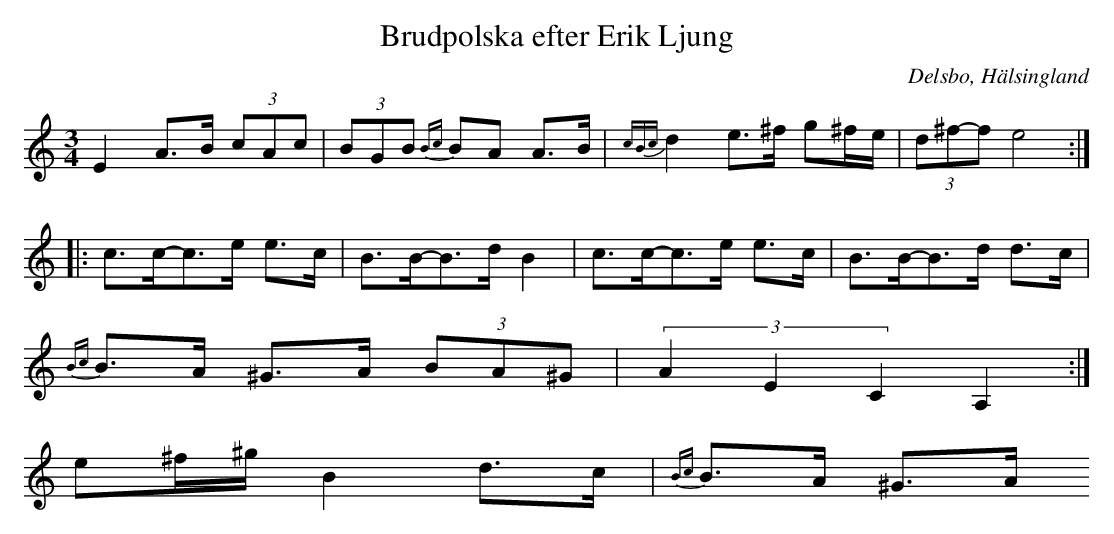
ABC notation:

X:1
T: Brudpolska efter Erik Ljung
O: Delsbo, Hälsingland
M: 3/4
L: 1/8
K: Am
E2 A>B (3cAc| (3BGB {Bc}BA A>B|{cBc}d2 e>^f g^f/e/|(3d^f-f e4 :|
|:c>c-c>e e>c|B>B-B>d B2|c>c-c>e e>c|B>B-B>d d>c|
{Bc}B>A ^G>A (3BA^G|(3A2E2C2 A,2:|
e^f/^g/ B2 d>c|{Bc}B>A ^G>A
